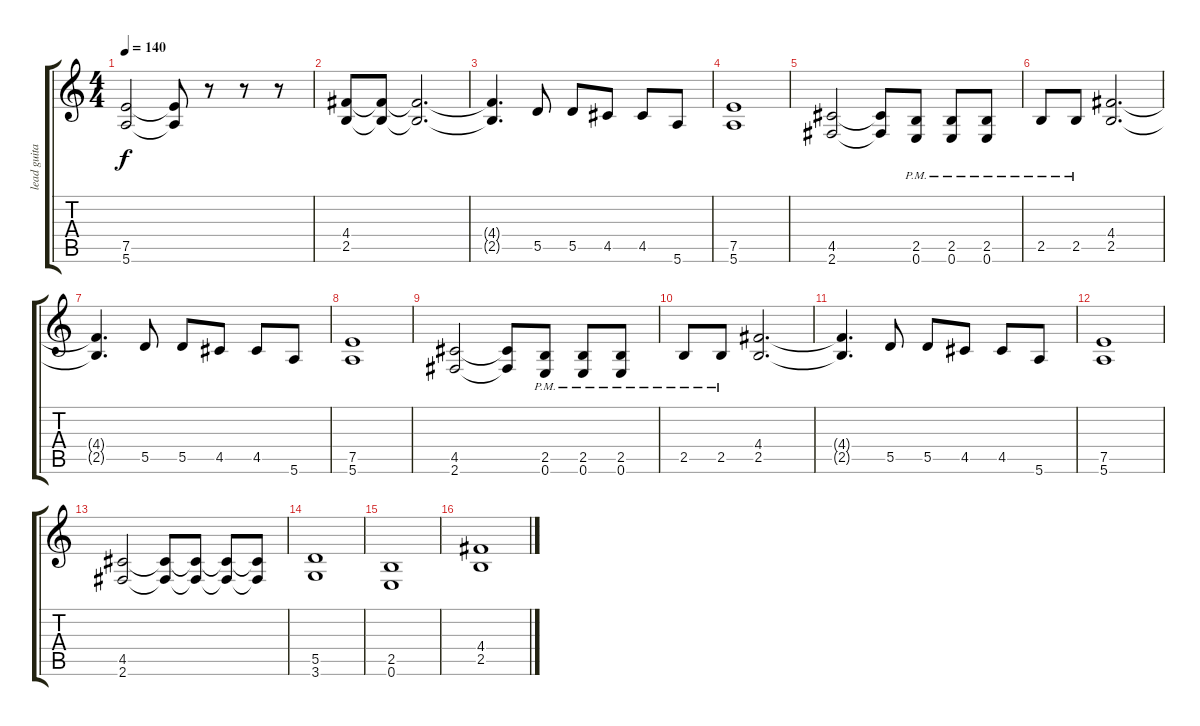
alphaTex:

\track ("lead guitar" "lead guita") {instrument distortionguitar}
\staff {score tabs}
\tuning (E4 B3 G3 D3 A2 E2) {hide}
\ts (4 4)
\tempo 140
\clef g2
\ks c
(7.5{t} 5.6{t}).2{dy f} (7.5{t} 5.6{t}).8 r.8 r.8 r.8 |
(4.4 2.5).8 (4.4{t} 2.5{t}).8 (4.4{t} 2.5{t}).2{d} |
(4.4{t} 2.5{t}).4{d} 5.5.8 5.5.8 4.5.8 4.5.8 5.6.8 |
(7.5 5.6).1 |
(4.5 2.6).2 (4.5{t} 2.6{t}).8 (2.5 0.6{pm}).8 (2.5 0.6{pm}).8 (2.5 0.6{pm}).8 |
2.5{pm}.8 2.5{pm}.8 (4.4 2.5).2{d} |
(4.4{t} 2.5{t}).4{d} 5.5.8 5.5.8 4.5.8 4.5.8 5.6.8 |
(7.5 5.6).1 |
(4.5 2.6).2 (4.5{t} 2.6{t}).8 (2.5 0.6{pm}).8 (2.5 0.6{pm}).8 (2.5 0.6{pm}).8 |
2.5{pm}.8 2.5{pm}.8 (4.4 2.5).2{d} |
(4.4{t} 2.5{t}).4{d} 5.5.8 5.5.8 4.5.8 4.5.8 5.6.8 |
(7.5 5.6).1 |
(4.5 2.6).2 (4.5{t} 2.6{t}).8 (4.5{t} 2.6{t}).8 (4.5{t} 2.6{t}).8 (4.5{t} 2.6{t}).8 |
(5.5 3.6).1 |
(2.5 0.6).1 |
(4.4 2.5).1
